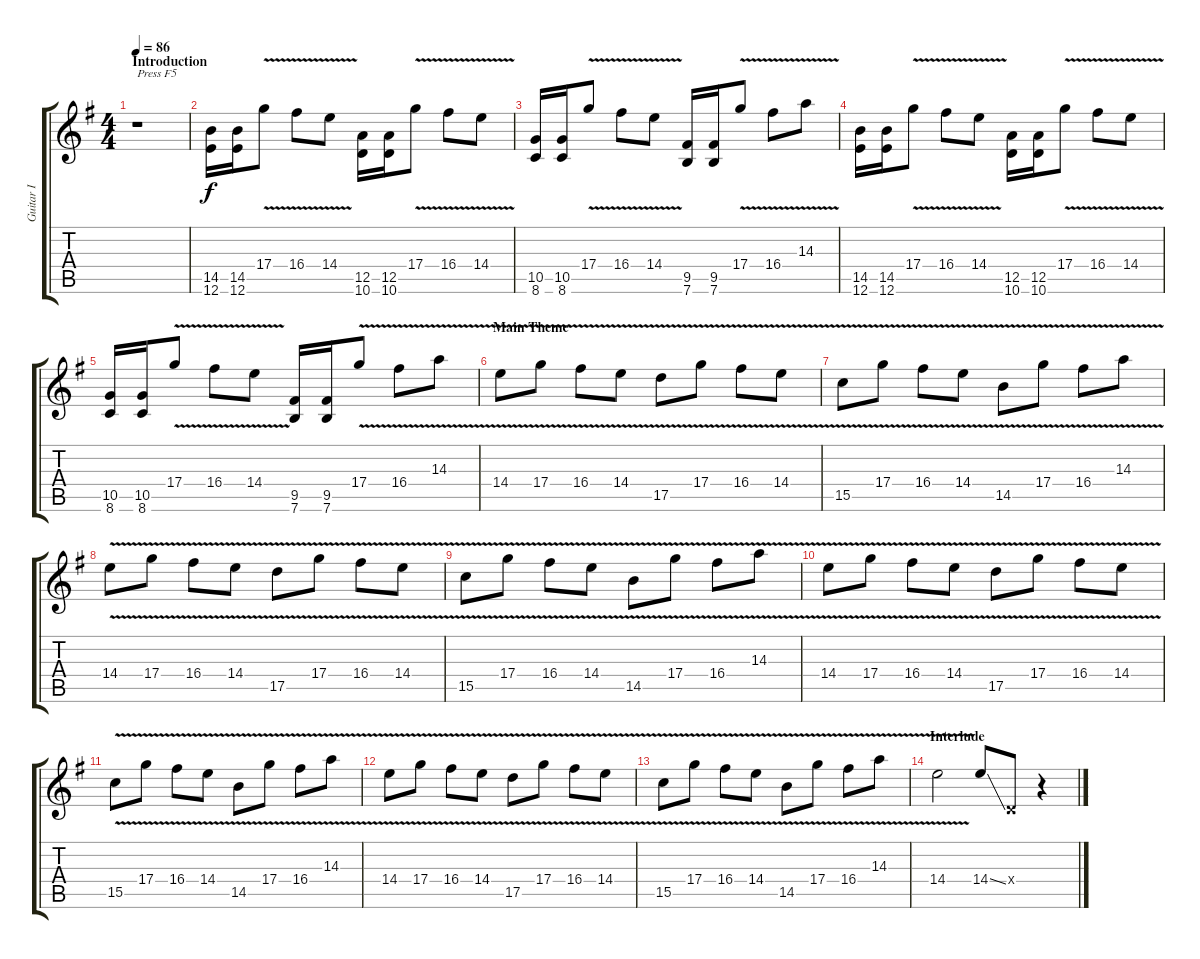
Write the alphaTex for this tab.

\track ("Guitar I" "Guitar I") {instrument distortionguitar}
\staff {score tabs}
\tuning (E4 B3 G3 D3 A2 E2) {hide}
\ts (4 4)
\section ("" "Introduction")
\tempo 86
\clef g2
\ks eminor
r.1{txt "Press F5" dy f instrument distortionguitar} |
(14.5 12.6).16 (14.5 12.6).16 17.4{v}.8 16.4{v}.8 14.4{v}.8 (12.5 10.6).16 (12.5 10.6).16 17.4{v}.8 16.4{v}.8 14.4{v}.8 |
(10.5 8.6).16 (10.5 8.6).16 17.4{v}.8 16.4{v}.8 14.4{v}.8 (9.5 7.6).16 (9.5 7.6).16 17.4{v}.8 16.4{v}.8 14.3{v}.8 |
(14.5 12.6).16 (14.5 12.6).16 17.4{v}.8 16.4{v}.8 14.4{v}.8 (12.5 10.6).16 (12.5 10.6).16 17.4{v}.8 16.4{v}.8 14.4{v}.8 |
(10.5 8.6).16 (10.5 8.6).16 17.4{v}.8 16.4{v}.8 14.4{v}.8 (9.5 7.6).16 (9.5 7.6).16 17.4{v}.8 16.4{v}.8 14.3{v}.8 |
\section ("" "Main Theme")
14.4{v}.8 17.4{v}.8 16.4{v}.8 14.4{v}.8 17.5{v}.8 17.4{v}.8 16.4{v}.8 14.4{v}.8 |
15.5{v}.8 17.4{v}.8 16.4{v}.8 14.4{v}.8 14.5{v}.8 17.4{v}.8 16.4{v}.8 14.3{v}.8 |
14.4{v}.8 17.4{v}.8 16.4{v}.8 14.4{v}.8 17.5{v}.8 17.4{v}.8 16.4{v}.8 14.4{v}.8 |
15.5{v}.8 17.4{v}.8 16.4{v}.8 14.4{v}.8 14.5{v}.8 17.4{v}.8 16.4{v}.8 14.3{v}.8 |
14.4{v}.8 17.4{v}.8 16.4{v}.8 14.4{v}.8 17.5{v}.8 17.4{v}.8 16.4{v}.8 14.4{v}.8 |
15.5{v}.8 17.4{v}.8 16.4{v}.8 14.4{v}.8 14.5{v}.8 17.4{v}.8 16.4{v}.8 14.3{v}.8 |
14.4{v}.8 17.4{v}.8 16.4{v}.8 14.4{v}.8 17.5{v}.8 17.4{v}.8 16.4{v}.8 14.4{v}.8 |
15.5{v}.8 17.4{v}.8 16.4{v}.8 14.4{v}.8 14.5{v}.8 17.4{v}.8 16.4{v}.8 14.3{v}.8 |
\section ("" "Interlude")
14.4{v}.2 14.4{ss}.8 0.4{x}.8 r.4
